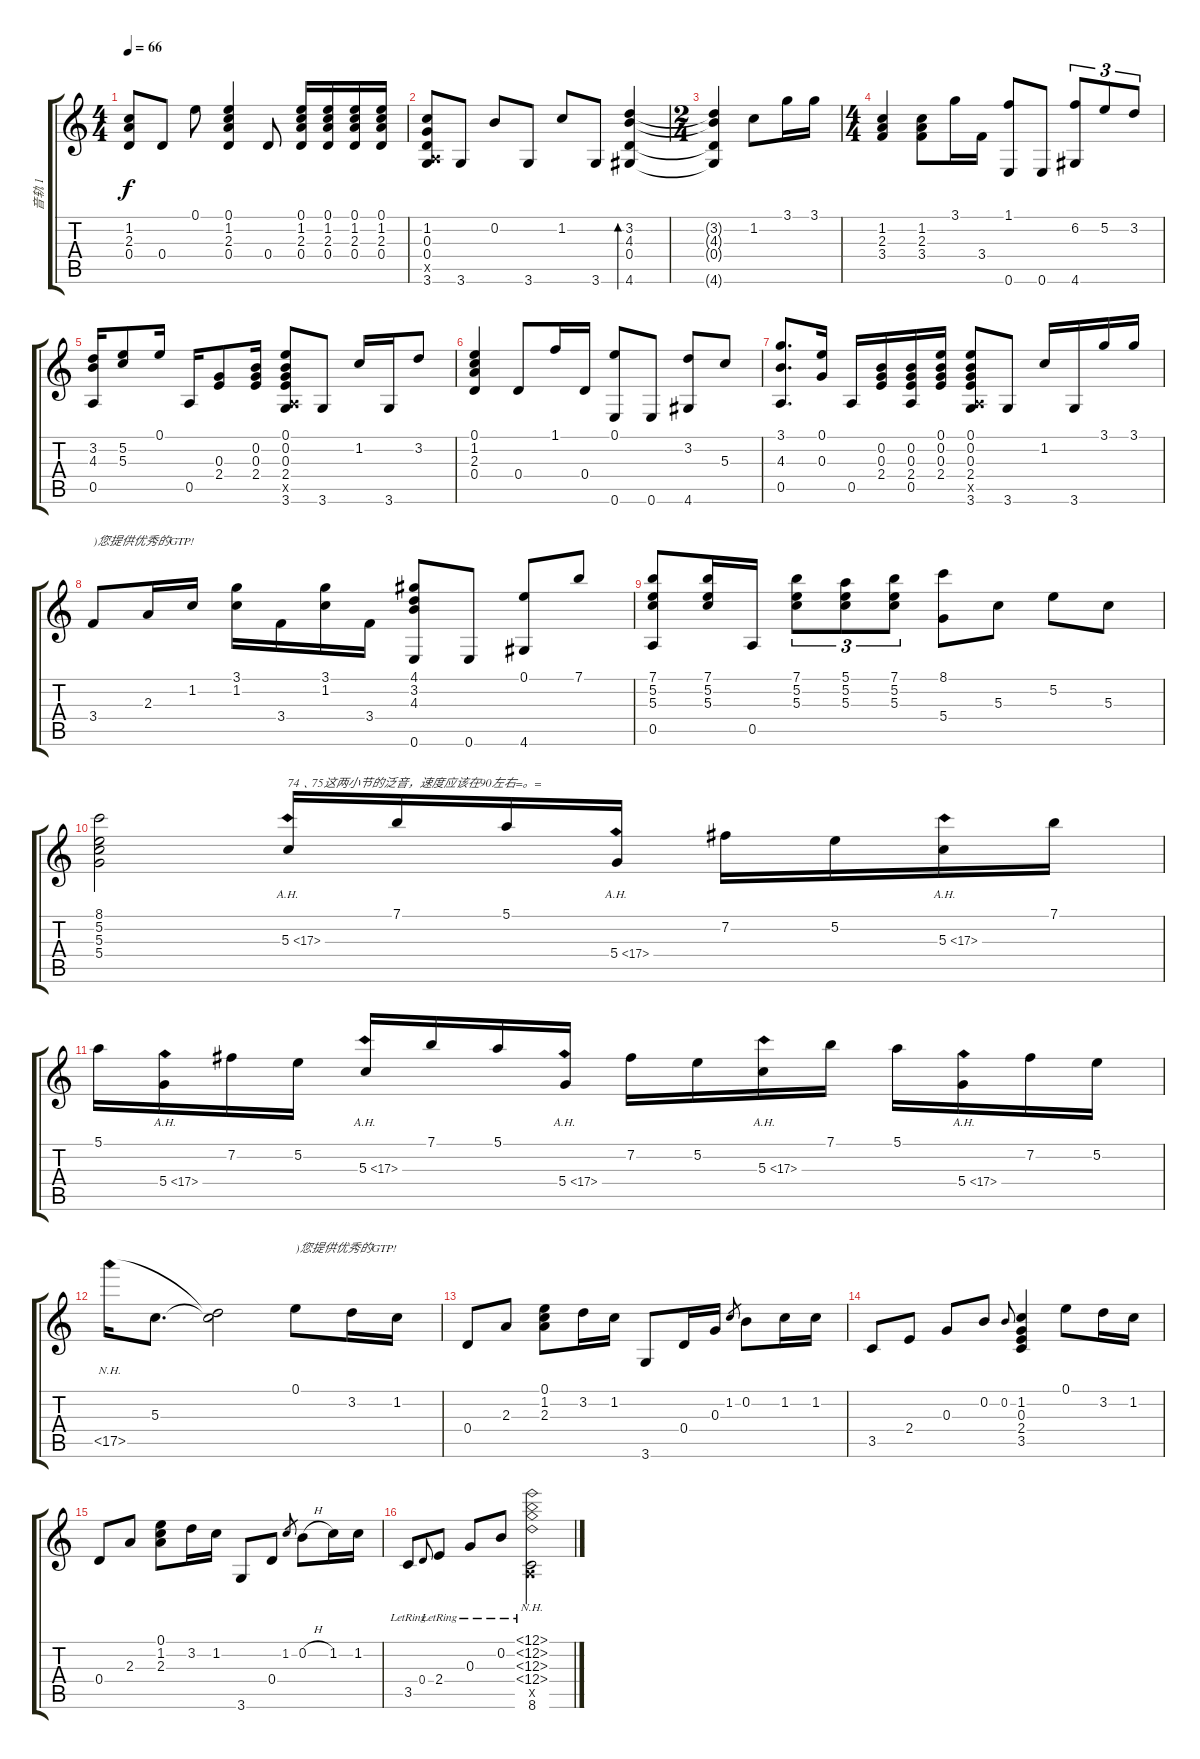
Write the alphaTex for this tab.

\track ("音轨 1" "音轨 1") {instrument acousticguitarsteel}
\staff {score tabs}
\tuning (E4 B3 G3 D3 A2 E2) {hide}
\ts (4 4)
\tempo 66
\clef g2
\ks c
(1.2 2.3 0.4).8{dy f} 0.4.8 0.1.8 (0.1 1.2 2.3 0.4).4 0.4.8 (0.1 1.2 2.3 0.4).16 (0.1 1.2 2.3 0.4).16 (0.1 1.2 2.3 0.4).16 (0.1 1.2 2.3 0.4).16 |
(1.2 0.3 0.4 0.5{x} 3.6).8 3.6.8 0.2.8 3.6.8 1.2.8 3.6.8 (3.2 4.3 0.4 4.6).4{bd 240} |
\ts (2 4)
(3.2{t} 4.3{t} 0.4{t} 4.6{t}).4 1.2.8 3.1.16 3.1.16 |
\ts (4 4)
(1.2 2.3 3.4).4 (1.2 2.3 3.4).8 3.1.16 3.4.16 (1.1 0.6).8 0.6.8 (6.2 4.6).8{tu (3 2)} 5.2.8{tu (3 2)} 3.2.8{tu (3 2)} |
(3.2 4.3 0.5).16 (5.2 5.3).8 0.1.16 0.5.16 (0.3 2.4).8 (0.2 0.3 2.4).16 (0.1 0.2 0.3 2.4 0.5{x} 3.6).8 3.6.8 1.2.16 3.6.16 3.2.8 |
(0.1 1.2 2.3 0.4).4 0.4.8 1.1.16 0.4.16 (0.1 0.6).8 0.6.8 (3.2 4.6).8 5.3.8 |
(3.1 4.3 0.5).8{d} (0.1 0.3).16 0.5.16 (0.2 0.3 2.4).16 (0.2 0.3 2.4 0.5).16 (0.1 0.2 0.3 2.4).16 (0.1 0.2 0.3 2.4 0.5{x} 3.6).8 3.6.8 1.2.16 3.6.16 3.1.16 3.1.16 |
3.4.8{txt ")您提供优秀的GTP!"} 2.3.16 1.2.16 (3.1 1.2).16 3.4.16 (3.1 1.2).16 3.4.16 (4.1 3.2 4.3 0.6).8 0.6.8 (0.1 4.6).8 7.1.8 |
(7.1 5.2 5.3 0.5).8 (7.1 5.2 5.3).16 0.5.16 (7.1 5.2 5.3).8{tu (3 2)} (5.1 5.2 5.3).8{tu (3 2)} (7.1 5.2 5.3).8{tu (3 2)} (8.1 5.4).8 5.3.8 5.2.8 5.3.8 |
(8.1 5.2 5.3 5.4).2 5.3{ah 12}.16{txt "74﹑75这两小节的泛音，速度应该在90左右=。="} 7.1.16 5.1.16 5.4{ah 12}.16 7.2.16 5.2.16 5.3{ah 12}.16 7.1.16 |
5.1.16 5.4{ah 12}.16 7.2.16 5.2.16 5.3{ah 12}.16 7.1.16 5.1.16 5.4{ah 12}.16 7.2.16 5.2.16 5.3{ah 12}.16 7.1.16 5.1.16 5.4{ah 12}.16 7.2.16 5.2.16 |
17.5{nh}.16 5.3.8{d} (5.3{t} 17.5{t}).2 0.1.8{txt ")您提供优秀的GTP!"} 3.2.16 1.2.16 |
0.4.8 2.3.8 (0.1 1.2 2.3).8 3.2.16 1.2.16 3.6.8 0.4.16 0.3.16 1.2.8{gr} 0.2.8 1.2.16 1.2.16 |
3.5.8 2.4.8 0.3.8 0.2.8 0.2.8{gr onbeat} (1.2 0.3 2.4 3.5).4 0.1.8 3.2.16 1.2.16 |
0.4.8 2.3.8 (0.1 1.2 2.3).8 3.2.16 1.2.16 3.6.8 0.4.8 1.2.8{gr} 0.2{h}.8 1.2.16 1.2.16 |
3.5{lr}.8 0.4.8{gr onbeat} 2.4{lr}.8 0.3{lr}.8 0.2{lr}.8 (12.1{nh lr} 12.2{nh lr} 12.3{nh lr} 12.4{nh lr} 0.5{x} 8.6{lr}).2
